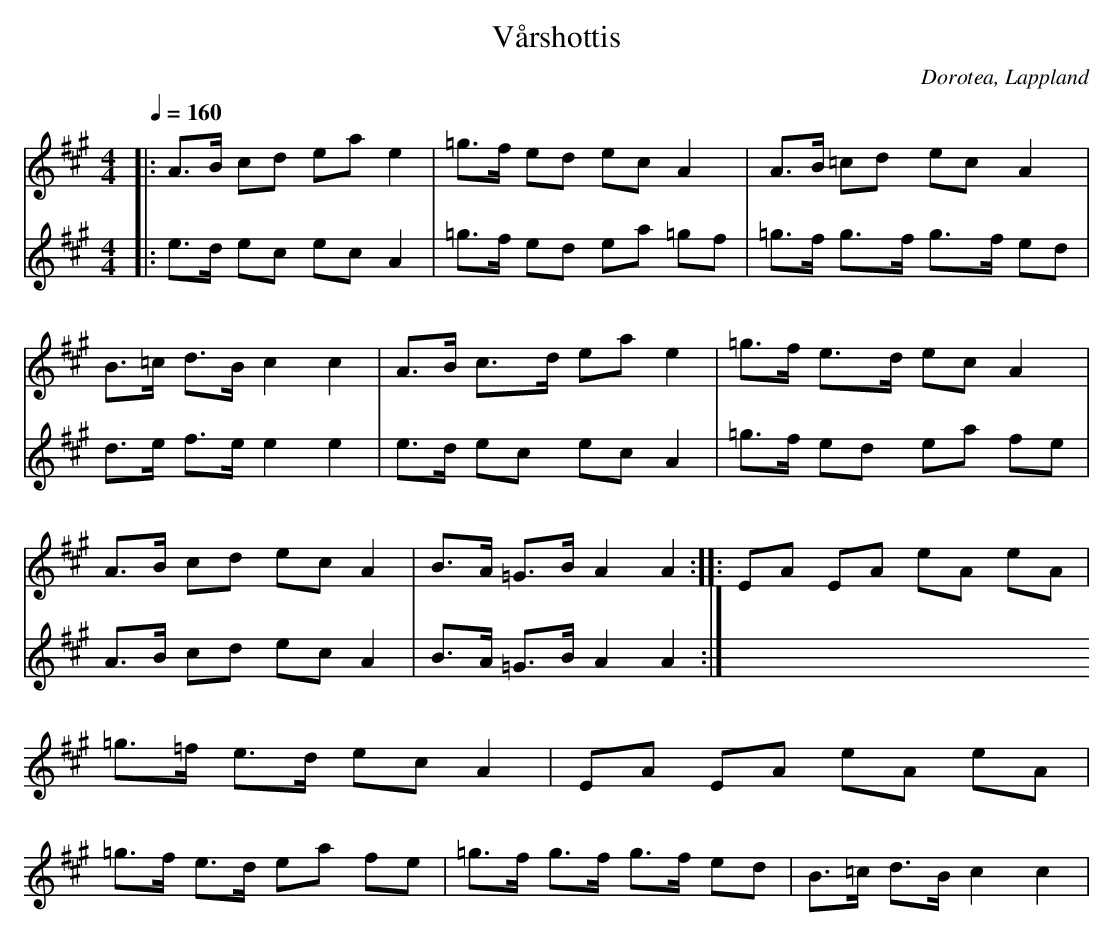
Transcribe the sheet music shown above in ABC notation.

X:1
T:Vårshottis
O:Dorotea, Lappland
M:4/4
L:1/16
Q:1/4=160
K:A
V:1
|: A3B c2d2 e2a2 e4 | =g3f e2d2 e2c2 A4 | A3B =c2d2 e2c2 A4 |B3=c d3B c4 c4  | A3B c3d e2a2 e4 | =g3f e3d e2c2 A4 | A3B c2d2 e2c2 A4 |B3A =G3B A4 A4:||:E2A2 E2A2 e2A2 e2A2 |=g3=f e3d e2c2 A4 |E2A2 E2A2 e2A2 e2A2 |=g3f e3d e2a2 f2e2 | =g3f g3f g3f e2d2 |B3=c d3B c4 c4  |
V:2
|:  e3d e2c2  e2c2 A4 | =g3f e2d2 e2a2 =g2f2 | =g3f g3f g3f e2d2 |d3e f3e e4 e4  |e3d e2c2 e2c2 A4 | =g3f e2d2 e2a2 f2e2 |A3B c2d2 e2c2 A4  |B3A =G3B A4 A4 :|
